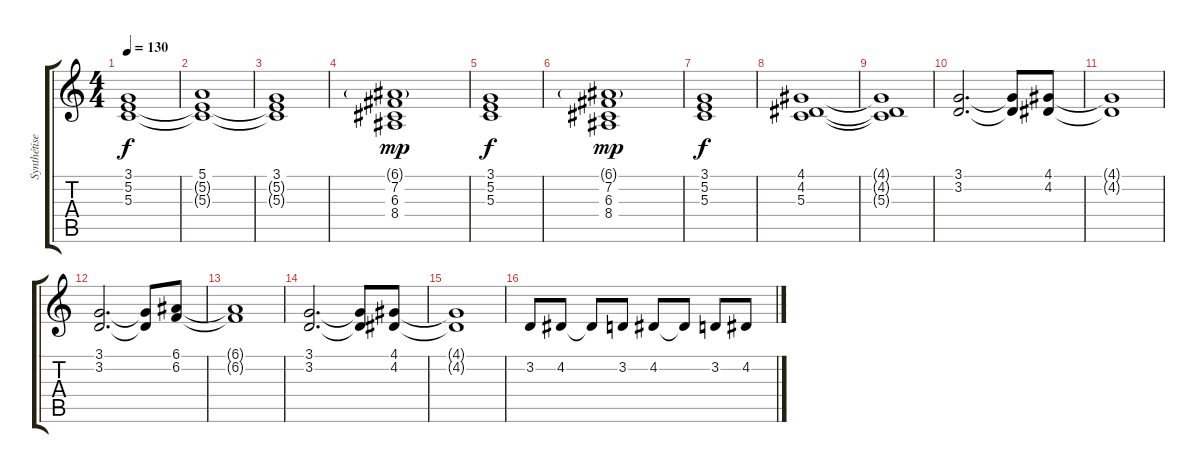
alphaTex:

\track ("Synthétiseur" "Synthétise") {instrument stringensemble1}
\staff {score tabs}
\tuning (E4 B3 G3 D3 A2 E2) {hide}
\ts (4 4)
\tempo 130
\clef g2
\ks c
(3.1 5.2 5.3).1{dy f} |
(5.1 5.2{t} 5.3{t}).1 |
(3.1 5.2{t} 5.3{t}).1 |
(6.1{g} 7.2 6.3 8.4).1{dy mp} |
(3.1 5.2 5.3).1{dy f} |
(6.1{g} 7.2 6.3 8.4).1{dy mp} |
(3.1 5.2 5.3).1{dy f} |
(4.1 4.2 5.3).1 |
(4.1{t} 4.2{t} 5.3{t}).1 |
(3.1 3.2).2{d} (3.1{t} 3.2{t}).8 (4.1 4.2).8 |
(4.1{t} 4.2{t}).1 |
(3.1 3.2).2{d} (3.1{t} 3.2{t}).8 (6.1 6.2).8 |
(6.1{t} 6.2{t}).1 |
(3.1 3.2).2{d} (3.1{t} 3.2{t}).8 (4.1 4.2).8 |
(4.1{t} 4.2{t}).1 |
3.2.8 4.2.8 4.2{t}.8 3.2.8 4.2.8 4.2{t}.8 3.2.8 4.2.8
